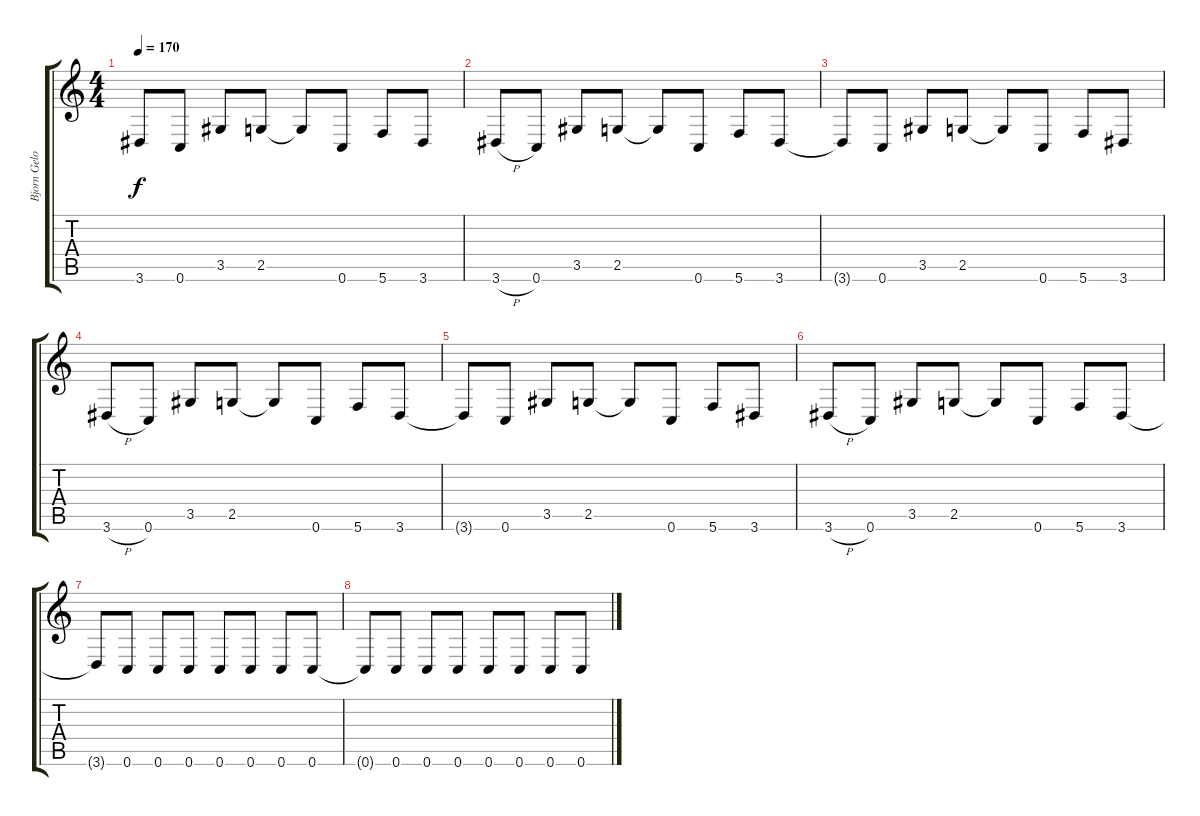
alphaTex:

\track ("Bjorn Gelotte" "Bjorn Gelo") {instrument distortionguitar}
\staff {score tabs}
\tuning (C4 G3 Eb3 Bb2 F2 C2) {hide}
\ts (4 4)
\tempo 170
\clef g2
\ks c
3.6{t}.8{dy f} 0.6.8 3.5.8 2.5.8 2.5{t}.8 0.6.8 5.6.8 3.6.8 |
3.6{h}.8 0.6.8 3.5.8 2.5.8 2.5{t}.8 0.6.8 5.6.8 3.6.8 |
3.6{t}.8 0.6.8 3.5.8 2.5.8 2.5{t}.8 0.6.8 5.6.8 3.6.8 |
3.6{h}.8 0.6.8 3.5.8 2.5.8 2.5{t}.8 0.6.8 5.6.8 3.6.8 |
3.6{t}.8 0.6.8 3.5.8 2.5.8 2.5{t}.8 0.6.8 5.6.8 3.6.8 |
3.6{h}.8 0.6.8 3.5.8 2.5.8 2.5{t}.8 0.6.8 5.6.8 3.6.8 |
3.6{t}.8 0.6.8 0.6.8 0.6.8 0.6.8 0.6.8 0.6.8 0.6.8 |
0.6{t}.8 0.6.8 0.6.8 0.6.8 0.6.8 0.6.8 0.6.8 0.6.8
